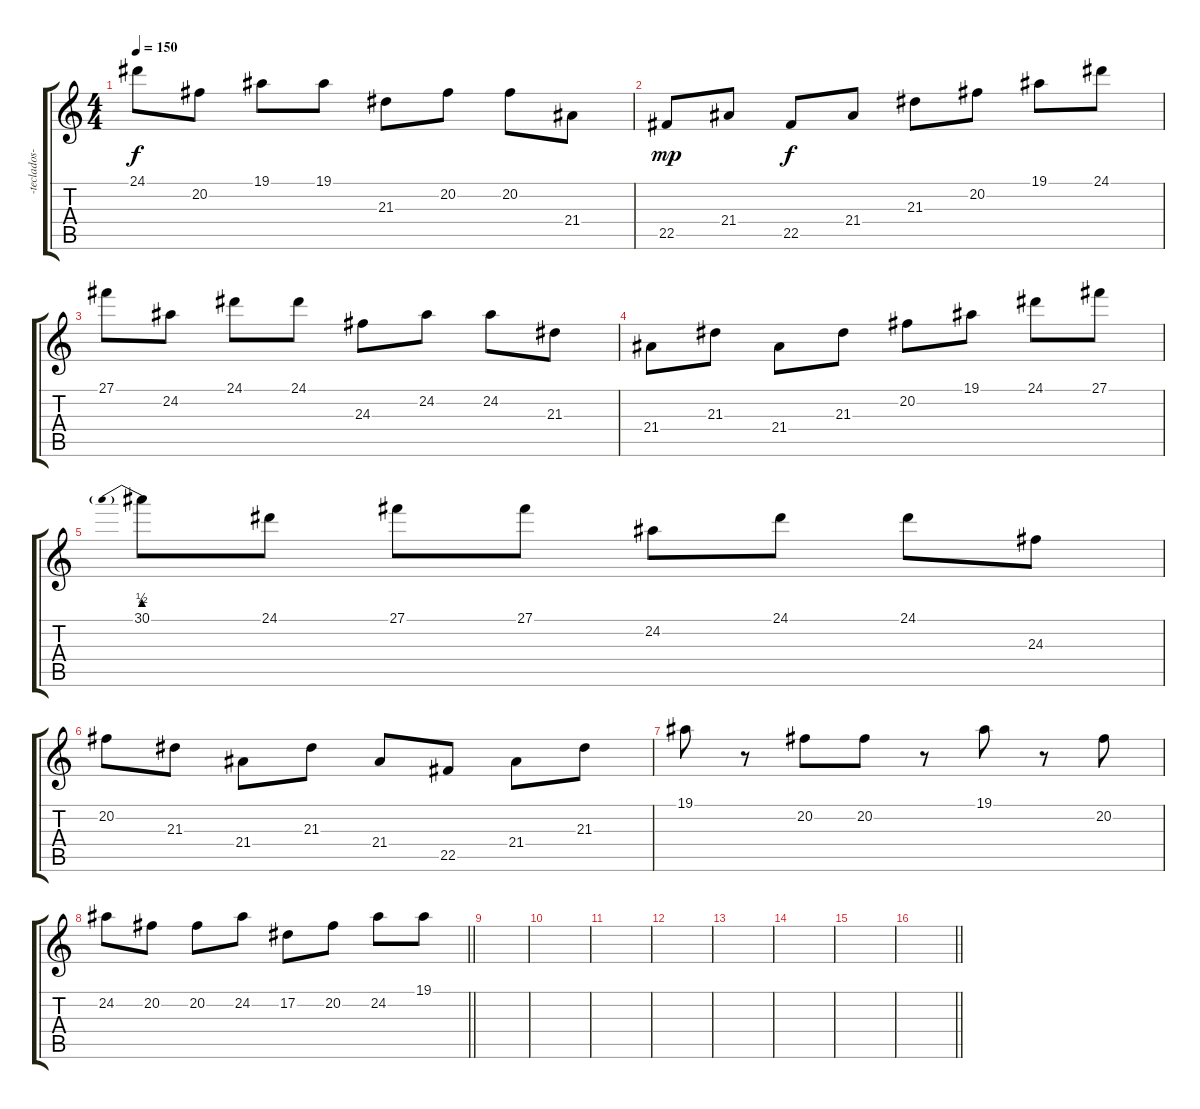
\track ("-teclados-" "-teclados-") {instrument acousticgrandpiano}
\staff {score tabs}
\tuning (Eb4 Bb3 Gb3 Db3 Ab2 Eb2) {hide}
\ts (4 4)
\tempo 150
\clef g2
\ks c
24.1.8{dy f} 20.2.8 19.1.8 19.1.8 21.3.8 20.2.8 20.2.8 21.4.8 |
22.5.8{dy mp} 21.4.8 22.5.8{dy f} 21.4.8 21.3.8 20.2.8 19.1.8 24.1.8 |
27.1.8 24.2.8 24.1.8 24.1.8 24.3.8 24.2.8 24.2.8 21.3.8 |
21.4.8 21.3.8 21.4.8 21.3.8 20.2.8 19.1.8 24.1.8 27.1.8 |
30.1{be (prebend 0 2 60 2)}.8 24.1.8 27.1.8 27.1.8 24.2.8 24.1.8 24.1.8 24.3.8 |
20.2.8 21.3.8 21.4.8 21.3.8 21.4.8 22.5.8 21.4.8 21.3.8 |
19.1.8 r.8 20.2.8 20.2.8 r.8 19.1.8 r.8 20.2.8 |
\barLineRight lightlight
24.2.8 20.2.8 20.2.8 24.2.8 17.2.8 20.2.8 24.2.8 19.1.8 |
\section ("" "")
|
|
|
|
|
|
|
\barLineRight lightlight
